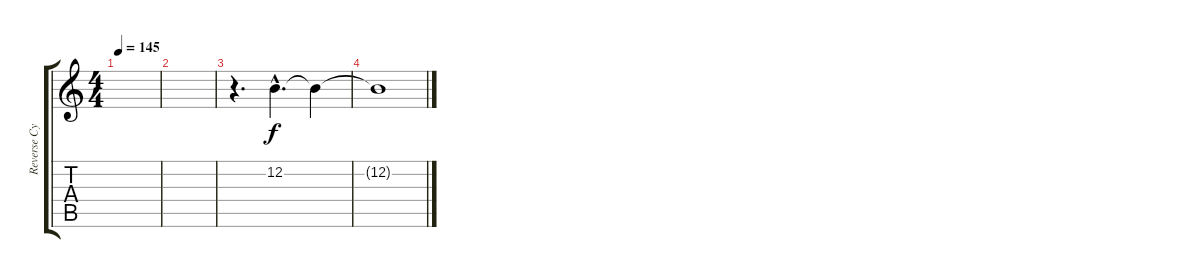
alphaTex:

\track ("Reverse Cymbal" "Reverse Cy") {instrument reversecymbal}
\staff {score tabs}
\tuning (E4 B3 G3 D3 A2 E2) {hide}
\ts (4 4)
\tempo 145
\clef g2
\ks c
|
|
r.4{d} 12.2{hac}.4{d} 12.2{t}.4 |
12.2{t}.1
